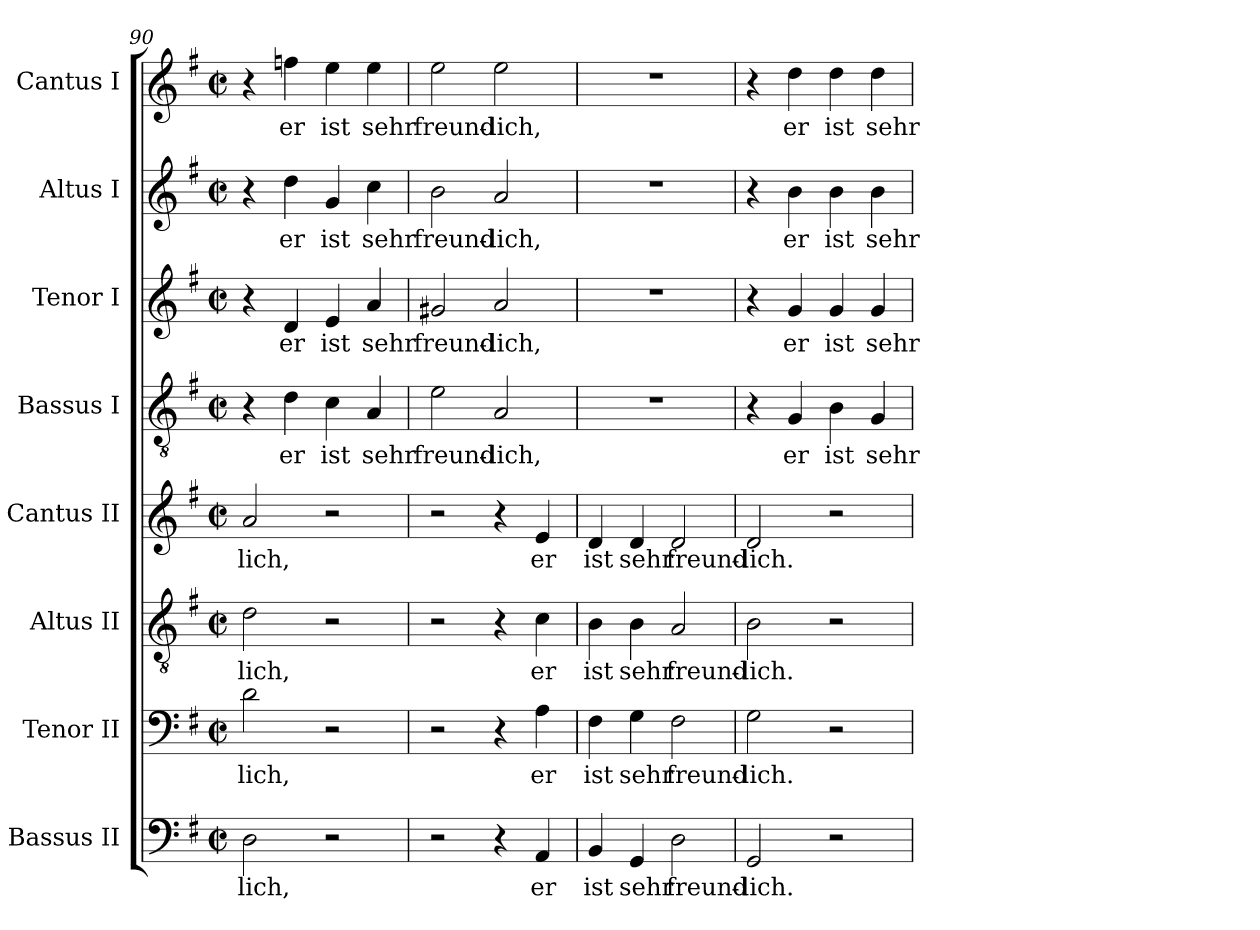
**kern	**text	**kern	**text	**kern	**text	**kern	**text	**kern	**text	**kern	**text	**kern	**text	**kern	**text
*part8	*part8	*part7	*part7	*part6	*part6	*part5	*part5	*part4	*part4	*part3	*part3	*part2	*part2	*part1	*part1
*staff8	*staff8	*staff7	*staff7	*staff6	*staff6	*staff5	*staff5	*staff4	*staff4	*staff3	*staff3	*staff2	*staff2	*staff1	*staff1
*I"Bassus II	*	*I"Tenor II	*	*I"Altus II	*	*I"Cantus II	*	*I"Bassus I	*	*I"Tenor I	*	*I"Altus I	*	*I"Cantus I	*
*I'B2	*	*I'T2	*	*I'A2	*	*I'C2	*	*I'B1	*	*I'T1	*	*I'A1	*	*I'C1	*
*clefF4	*	*clefF4	*	*clefGv2	*	*clefG2	*	*clefGv2	*	*clefG2	*	*clefG2	*	*clefG2	*
*k[f#]	*	*k[f#]	*	*k[f#]	*	*k[f#]	*	*k[f#]	*	*k[f#]	*	*k[f#]	*	*k[f#]	*
*G:	*	*G:	*	*G:	*	*G:	*	*G:	*	*G:	*	*G:	*	*G:	*
*M2/2	*	*M2/2	*	*M2/2	*	*M2/2	*	*M2/2	*	*M2/2	*	*M2/2	*	*M2/2	*
*met(c|)	*	*met(c|)	*	*met(c|)	*	*met(c|)	*	*met(c|)	*	*met(c|)	*	*met(c|)	*	*met(c|)	*
=90	=90	=90	=90	=90	=90	=90	=90	=90	=90	=90	=90	=90	=90	=90	=90
!	!LO:LY:b	!	!	!	!	!	!	!	!	!	!	!	!	!	!
!	!	!	!LO:LY:b	!	!	!	!	!	!	!	!	!	!	!	!
!	!	!	!	!	!LO:LY:b	!	!	!	!	!	!	!	!	!	!
!	!	!	!	!	!	!	!LO:LY:b	!	!	!	!	!	!	!	!
2D\	-lich,	2d\	-lich,	2d\	-lich,	2a/	-lich,	4r	.	4r	.	4r	.	4r	.
!	!	!	!	!	!	!	!	!	!LO:LY:b	!	!	!	!	!	!
!	!	!	!	!	!	!	!	!	!	!	!LO:LY:b	!	!	!	!
!	!	!	!	!	!	!	!	!	!	!	!	!	!LO:LY:b	!	!
!	!	!	!	!	!	!	!	!	!	!	!	!	!	!	!LO:LY:b
.	.	.	.	.	.	.	.	4d\	er	4d/	er	4dd\	er	4ffn\	er
!	!	!	!	!	!	!	!	!	!LO:LY:b	!	!	!	!	!	!
!	!	!	!	!	!	!	!	!	!	!	!LO:LY:b	!	!	!	!
!	!	!	!	!	!	!	!	!	!	!	!	!	!LO:LY:b	!	!
!	!	!	!	!	!	!	!	!	!	!	!	!	!	!	!LO:LY:b
2r	.	2r	.	2r	.	2r	.	4c\	ist	4e/	ist	4g/	ist	4ee\	ist
!	!	!	!	!	!	!	!	!	!LO:LY:b	!	!	!	!	!	!
!	!	!	!	!	!	!	!	!	!	!	!LO:LY:b	!	!	!	!
!	!	!	!	!	!	!	!	!	!	!	!	!	!LO:LY:b	!	!
!	!	!	!	!	!	!	!	!	!	!	!	!	!	!	!LO:LY:b
.	.	.	.	.	.	.	.	4A/	sehr	4a/	sehr	4cc\	sehr	4ee\	sehr
=91	=91	=91	=91	=91	=91	=91	=91	=91	=91	=91	=91	=91	=91	=91	=91
!	!	!	!	!	!	!	!	!	!LO:LY:b	!	!	!	!	!	!
!	!	!	!	!	!	!	!	!	!	!	!LO:LY:b	!	!	!	!
!	!	!	!	!	!	!	!	!	!	!	!	!	!LO:LY:b	!	!
!	!	!	!	!	!	!	!	!	!	!	!	!	!	!	!LO:LY:b
2r	.	2r	.	2r	.	2r	.	2e\	freund-	2g#X/	freund-	2b\	freund-	2ee\	freund-
!	!	!	!	!	!	!	!	!	!LO:LY:b	!	!	!	!	!	!
!	!	!	!	!	!	!	!	!	!	!	!LO:LY:b	!	!	!	!
!	!	!	!	!	!	!	!	!	!	!	!	!	!LO:LY:b	!	!
!	!	!	!	!	!	!	!	!	!	!	!	!	!	!	!LO:LY:b
4r	.	4r	.	4r	.	4r	.	2A/	-lich,	2a/	-lich,	2a/	-lich,	2ee\	-lich,
!	!LO:LY:b	!	!	!	!	!	!	!	!	!	!	!	!	!	!
!	!	!	!LO:LY:b	!	!	!	!	!	!	!	!	!	!	!	!
!	!	!	!	!	!LO:LY:b	!	!	!	!	!	!	!	!	!	!
!	!	!	!	!	!	!	!LO:LY:b	!	!	!	!	!	!	!	!
4AA/	er	4A\	er	4c\	er	4e/	er	.	.	.	.	.	.	.	.
=92	=92	=92	=92	=92	=92	=92	=92	=92	=92	=92	=92	=92	=92	=92	=92
!	!LO:LY:b	!	!	!	!	!	!	!	!	!	!	!	!	!	!
!	!	!	!LO:LY:b	!	!	!	!	!	!	!	!	!	!	!	!
!	!	!	!	!	!LO:LY:b	!	!	!	!	!	!	!	!	!	!
!	!	!	!	!	!	!	!LO:LY:b	!	!	!	!	!	!	!	!
4BB/	ist	4F#\	ist	4B\	ist	4d/	ist	1r	.	1r	.	1r	.	1r	.
!	!LO:LY:b	!	!	!	!	!	!	!	!	!	!	!	!	!	!
!	!	!	!LO:LY:b	!	!	!	!	!	!	!	!	!	!	!	!
!	!	!	!	!	!LO:LY:b	!	!	!	!	!	!	!	!	!	!
!	!	!	!	!	!	!	!LO:LY:b	!	!	!	!	!	!	!	!
4GG/	sehr	4G\	sehr	4B\	sehr	4d/	sehr	.	.	.	.	.	.	.	.
!	!LO:LY:b	!	!	!	!	!	!	!	!	!	!	!	!	!	!
!	!	!	!LO:LY:b	!	!	!	!	!	!	!	!	!	!	!	!
!	!	!	!	!	!LO:LY:b	!	!	!	!	!	!	!	!	!	!
!	!	!	!	!	!	!	!LO:LY:b	!	!	!	!	!	!	!	!
2D\	freund-	2F#\	freund-	2A/	freund-	2d/	freund-	.	.	.	.	.	.	.	.
!!LO:LB:g=z
=93	=93	=93	=93	=93	=93	=93	=93	=93	=93	=93	=93	=93	=93	=93	=93
!	!LO:LY:b	!	!	!	!	!	!	!	!	!	!	!	!	!	!
!	!	!	!LO:LY:b	!	!	!	!	!	!	!	!	!	!	!	!
!	!	!	!	!	!LO:LY:b	!	!	!	!	!	!	!	!	!	!
!	!	!	!	!	!	!	!LO:LY:b	!	!	!	!	!	!	!	!
2GG/	-lich.	2G\	-lich.	2B\	-lich.	2d/	-lich.	4r	.	4r	.	4r	.	4r	.
!	!	!	!	!	!	!	!	!	!LO:LY:b	!	!	!	!	!	!
!	!	!	!	!	!	!	!	!	!	!	!LO:LY:b	!	!	!	!
!	!	!	!	!	!	!	!	!	!	!	!	!	!LO:LY:b	!	!
!	!	!	!	!	!	!	!	!	!	!	!	!	!	!	!LO:LY:b
.	.	.	.	.	.	.	.	4G/	er	4g/	er	4b\	er	4dd\	er
!	!	!	!	!	!	!	!	!	!LO:LY:b	!	!	!	!	!	!
!	!	!	!	!	!	!	!	!	!	!	!LO:LY:b	!	!	!	!
!	!	!	!	!	!	!	!	!	!	!	!	!	!LO:LY:b	!	!
!	!	!	!	!	!	!	!	!	!	!	!	!	!	!	!LO:LY:b
2r	.	2r	.	2r	.	2r	.	4B\	ist	4g/	ist	4b\	ist	4dd\	ist
!	!	!	!	!	!	!	!	!	!LO:LY:b	!	!	!	!	!	!
!	!	!	!	!	!	!	!	!	!	!	!LO:LY:b	!	!	!	!
!	!	!	!	!	!	!	!	!	!	!	!	!	!LO:LY:b	!	!
!	!	!	!	!	!	!	!	!	!	!	!	!	!	!	!LO:LY:b
.	.	.	.	.	.	.	.	4G/	sehr	4g/	sehr	4b\	sehr	4dd\	sehr
=	=	=	=	=	=	=	=	=	=	=	=	=	=	=	=
*-	*-	*-	*-	*-	*-	*-	*-	*-	*-	*-	*-	*-	*-	*-	*-
